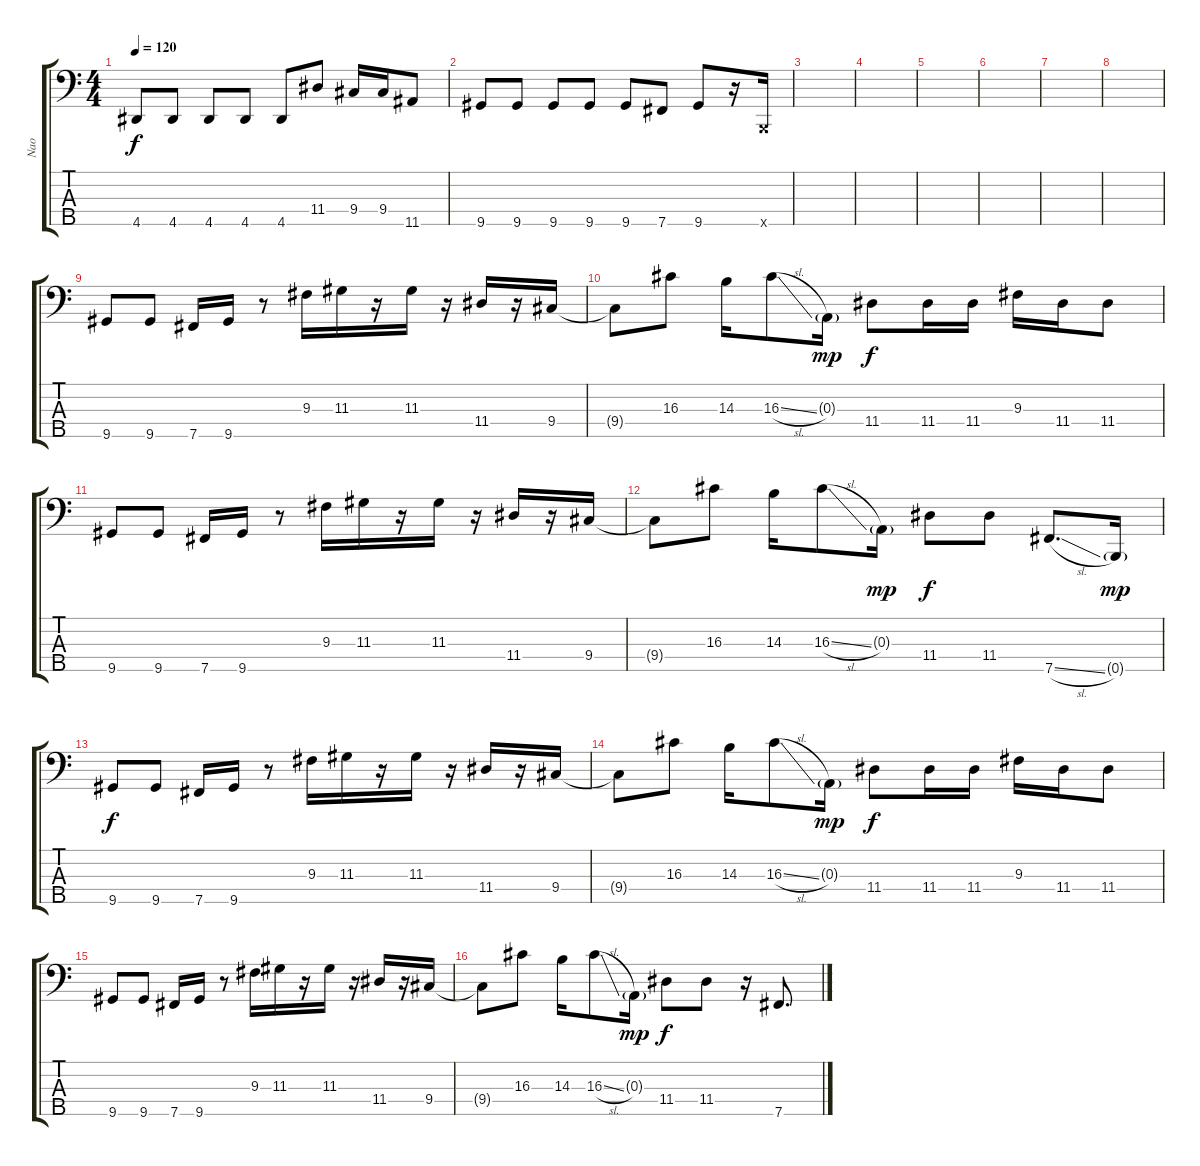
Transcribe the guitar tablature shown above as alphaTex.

\track ("Nao" "Nao") {instrument electricbassfinger}
\staff {score tabs}
\tuning (G2 D2 A1 E1 B0) {hide}
\ts (4 4)
\tempo 120
\clef f4
\ks c
4.5.8{dy f} 4.5.8 4.5.8 4.5.8 4.5.8 11.4.8 9.4.16 9.4.16 11.5.8 |
9.5.8 9.5.8 9.5.8 9.5.8 9.5.8 7.5.8 9.5.8 r.16 0.5{x}.16 |
|
|
|
|
|
|
9.5.8 9.5.8 7.5.16 9.5.16 r.8 9.3.16 11.3.16 r.16 11.3.16 r.16 11.4.16 r.16 9.4.16 |
9.4{t}.8 16.3.8 14.3.16 16.3{sl}.8 0.3{g}.16{dy mp} 11.4.8{dy f} 11.4.16 11.4.16 9.3.16 11.4.16 11.4.8 |
9.5.8 9.5.8 7.5.16 9.5.16 r.8 9.3.16 11.3.16 r.16 11.3.16 r.16 11.4.16 r.16 9.4.16 |
9.4{t}.8 16.3.8 14.3.16 16.3{sl}.8 0.3{g}.16{dy mp} 11.4.8{dy f} 11.4.8 7.5{sl}.8{d} 0.5{g}.16{dy mp} |
9.5.8{dy f} 9.5.8 7.5.16 9.5.16 r.8 9.3.16 11.3.16 r.16 11.3.16 r.16 11.4.16 r.16 9.4.16 |
9.4{t}.8 16.3.8 14.3.16 16.3{sl}.8 0.3{g}.16{dy mp} 11.4.8{dy f} 11.4.16 11.4.16 9.3.16 11.4.16 11.4.8 |
9.5.8 9.5.8 7.5.16 9.5.16 r.8 9.3.16 11.3.16 r.16 11.3.16 r.16 11.4.16 r.16 9.4.16 |
9.4{t}.8 16.3.8 14.3.16 16.3{sl}.8 0.3{g}.16{dy mp} 11.4.8{dy f} 11.4.8 r.16 7.5.8{d}
